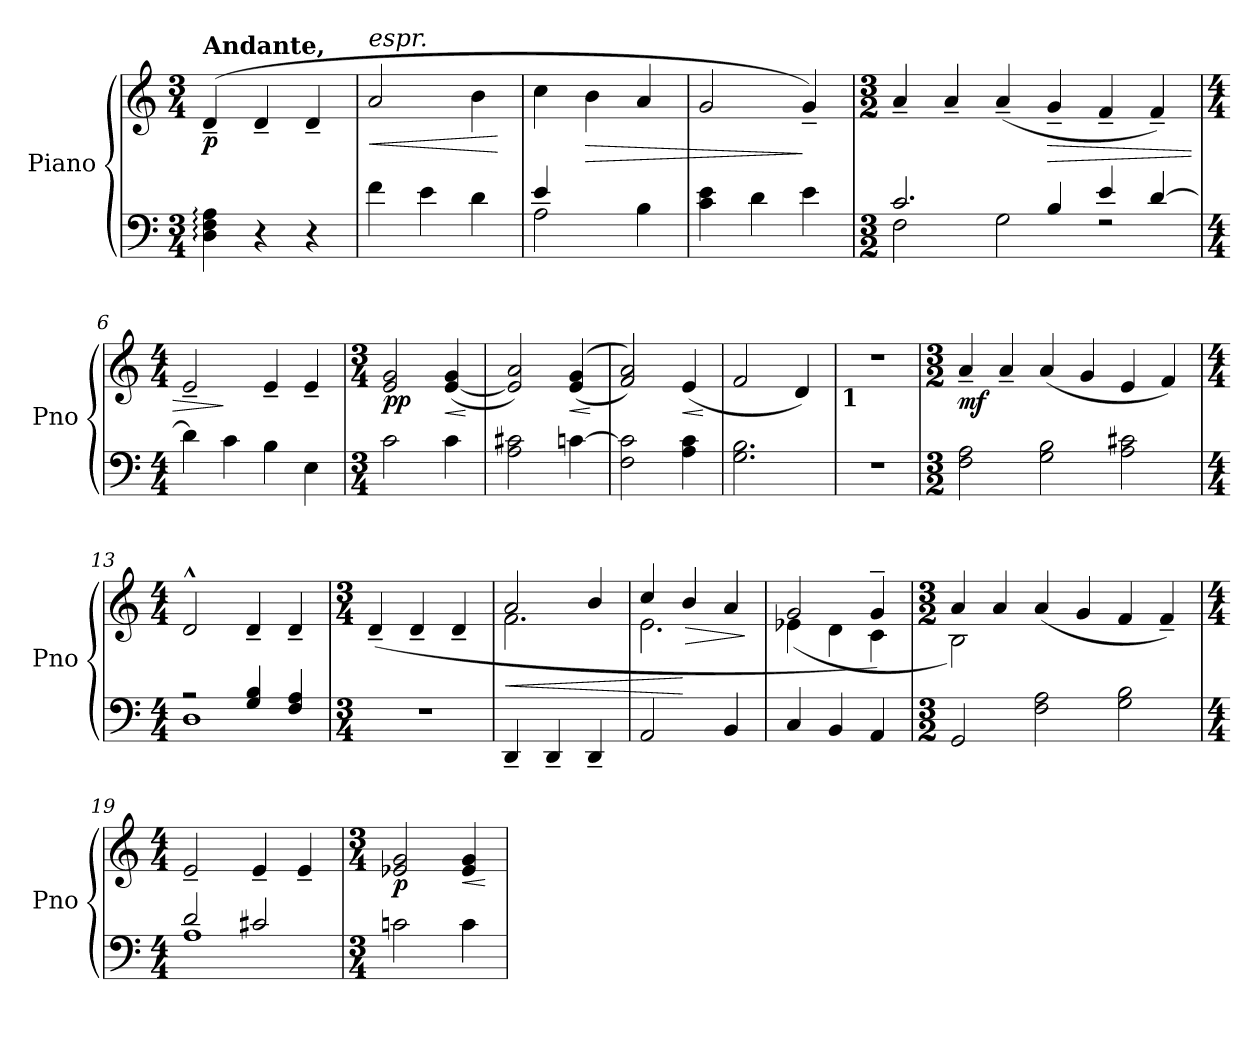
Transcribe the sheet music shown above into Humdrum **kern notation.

**kern	**kern	**dynam
*part1	*part1	*part1
*staff2	*staff1	*staff1/2
*I"Piano	*	*
*I'Pno	*	*
*clefF4	*clefG2	*
*k[]	*k[]	*
*M3/4	*M3/4	*
*MM116	*MM116	*
=1	=1	=1
!	!LO:TX:a:B:t=Andante,	!
!	!	!LO:DY:b
4D\: 4F\: 4A\:	(>4d~/	p
4r	4d~/	.
4r	4d~/	.
=2	=2	=2
!	!LO:TX:a:i:t=espr.	!
!	!	!LO:HP:b
4f\	2a/	<
4e\	.	.
4d\	4b\	.
.	.	[
=3	=3	=3
*^	*	*
2A\	4e/	4cc\	.
!	!	!	!LO:HP:b
.	2ryy	4b\	>
4B\	.	4a/	.
*v	*v	*	*
=4	=4	=4
4c\ 4e\	2g/	.
4d\	.	.
4e\	4g~/)	]
=5	=5	=5
*M3/2	*M3/2	*
*^	*	*
2.c/	2F\	4a~/	.
.	.	4a~/	.
.	2G\	(<4a~/	.
!	!	!	!LO:HP:b
4B/	.	4g~/	>
4e/	2rF	4f~/	.
[4d/	.	4f~/)	.
*v	*v	*	*
!!LO:LB:g=z
=6	=6	=6
*M4/4	*M4/4	*
4d\]	2e~/	.
4c\	.	.
4B\	4e~/	]
4E\	4e~/	.
=7	=7	=7
*M3/4	*M3/4	*
!	!	!LO:DY:b
2c\	2e/ 2g/	pp
!	!	!LO:HP:b
4c\	(>[4e/ 4g/	<
.	.	[
=8	=8	=8
2A\ 2c#X\	2e/] 2a/)	.
!	!	!LO:HP:b
[4cn\	(<(>4e/ 4g/	<
.	.	[
=9	=9	=9
2F\ 2c\]	2f/ 2a/))	.
!	!	!LO:HP:b
4A\ 4c\	(<4e/	<
.	.	[
=10	=10	=10
2.G\ 2.B\	2f/	.
.	4d/)	.
=11	=11	=11
!	!LO:TX:b:B:t=1	!
2.r	2.r	.
=12	=12	=12
*M3/2	*M3/2	*
!	!	!LO:DY:b
2F\ 2A\	4a~/	mf
.	4a~/	.
2G\ 2B\	(<4a/	.
.	4g/	.
2A\ 2c#X\	4e/	.
.	4f/)	.
!!LO:LB:g=z
=13	=13	=13
*M4/4	*M4/4	*
*^	*	*
2r	1D	2d^^/	.
4G/ 4B/	.	4d~/	.
4F/ 4A/	.	4d~/	.
*v	*v	*	*
=14	=14	=14
*M3/4	*M3/4	*
!	!	!LO:DY:b
!	!	!LO:DY:n=1:b
2.r	(>4d~/	p other-dynamics
.	4d~/	.
.	4d~/	.
=15	=15	=15
!	!	!LO:HP:b
*	*^	*
4DD~/	2a/	2.f\	<
4DD~/	.	.	.
4DD~/	4b/	.	.
=16	=16	=16	=16
2AA/	4cc/	2.e\	.
!	!	!	!LO:HP:n=1:b
.	4b/	.	[ >
4BB/	4a/	.	.
*	*v	*v	*
.	.	]
=17	=17	=17
*	*^	*
4C/	2g/	(<4e-X\	.
4BB/	.	4d\	.
4AA/	4g~/)	4c\	.
=18	=18	=18	=18
*M3/2	*M3/2	*	*
2GG/	4a/	2B\)	.
.	4a/	.	.
2F\ 2A\	(<4a/	1ryy	.
.	4g/	.	.
2G\ 2B\	4f/	.	.
.	4f~/)	.	.
*	*v	*v	*
!!LO:LB:g=z
=19	=19	=19
*M4/4	*M4/4	*
*^	*	*
2d/	1A	2e~/	.
2c#X/	.	4e~/	.
.	.	4e~/	.
*v	*v	*	*
=20	=20	=20
*M3/4	*M3/4	*
!	!	!LO:DY:b
2cn\	2e-X/ 2g/	p
!	!	!LO:HP:b
4c\	4e-/ 4g/	<
.	.	[
=	=	=
*-	*-	*-
